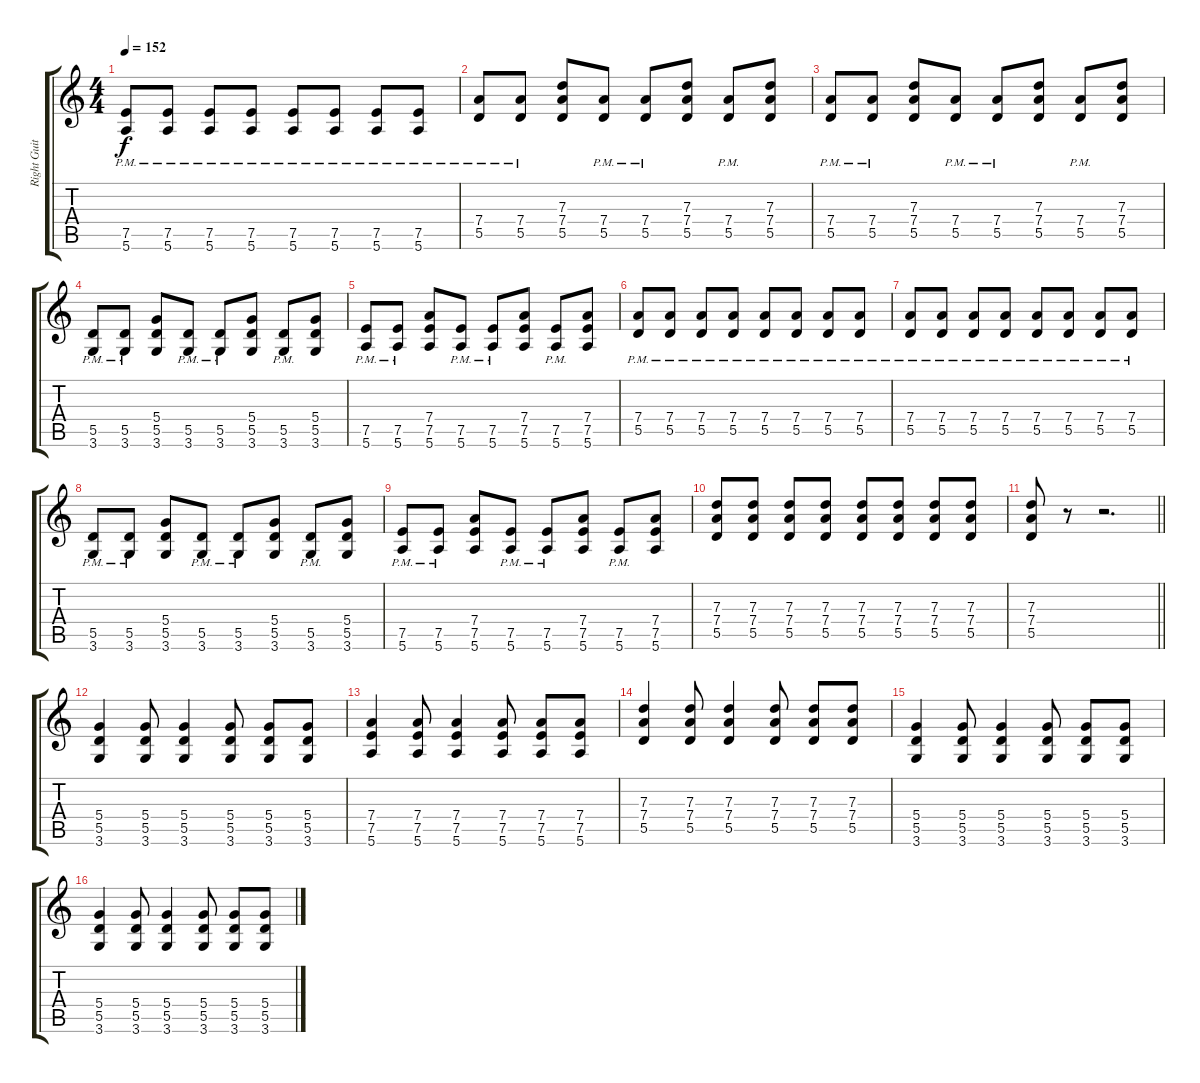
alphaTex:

\track ("Right Guitar" "Right Guit") {instrument overdrivenguitar}
\staff {score tabs}
\tuning (E4 B3 G3 D3 A2 E2) {hide}
\ts (4 4)
\tempo 152
\clef g2
\ks c
(7.5{pm} 5.6{pm}).8{dy f} (7.5{pm} 5.6{pm}).8 (7.5{pm} 5.6{pm}).8 (7.5{pm} 5.6{pm}).8 (7.5{pm} 5.6{pm}).8 (7.5{pm} 5.6{pm}).8 (7.5{pm} 5.6{pm}).8 (7.5{pm} 5.6).8 |
(7.4{pm} 5.5{pm}).8 (7.4{pm} 5.5{pm}).8 (7.3 7.4 5.5).8 (7.4{pm} 5.5{pm}).8 (7.4{pm} 5.5{pm}).8 (7.3 7.4 5.5).8 (7.4{pm} 5.5{pm}).8 (7.3 7.4 5.5).8 |
(7.4{pm} 5.5{pm}).8 (7.4{pm} 5.5{pm}).8 (7.3 7.4 5.5).8 (7.4{pm} 5.5{pm}).8 (7.4{pm} 5.5{pm}).8 (7.3 7.4 5.5).8 (7.4{pm} 5.5{pm}).8 (7.3 7.4 5.5).8 |
(5.5{pm} 3.6{pm}).8 (5.5{pm} 3.6{pm}).8 (5.4 5.5 3.6).8 (5.5{pm} 3.6{pm}).8 (5.5{pm} 3.6{pm}).8 (5.4 5.5 3.6).8 (5.5{pm} 3.6{pm}).8 (5.4 5.5 3.6).8 |
(7.5{pm} 5.6{pm}).8 (7.5{pm} 5.6{pm}).8 (7.4 7.5 5.6).8 (7.5{pm} 5.6{pm}).8 (7.5{pm} 5.6{pm}).8 (7.4 7.5 5.6).8 (7.5{pm} 5.6{pm}).8 (7.4 7.5 5.6).8 |
(7.4{pm} 5.5{pm}).8 (7.4{pm} 5.5{pm}).8 (7.4{pm} 5.5{pm}).8 (7.4{pm} 5.5{pm}).8 (7.4{pm} 5.5{pm}).8 (7.4{pm} 5.5{pm}).8 (7.4{pm} 5.5{pm}).8 (7.4{pm} 5.5{pm}).8 |
(7.4{pm} 5.5{pm}).8 (7.4{pm} 5.5{pm}).8 (7.4{pm} 5.5{pm}).8 (7.4{pm} 5.5{pm}).8 (7.4{pm} 5.5{pm}).8 (7.4{pm} 5.5{pm}).8 (7.4{pm} 5.5{pm}).8 (7.4{pm} 5.5{pm}).8 |
(5.5{pm} 3.6{pm}).8 (5.5{pm} 3.6{pm}).8 (5.4 5.5 3.6).8 (5.5{pm} 3.6{pm}).8 (5.5{pm} 3.6{pm}).8 (5.4 5.5 3.6).8 (5.5{pm} 3.6{pm}).8 (5.4 5.5 3.6).8 |
(7.5{pm} 5.6{pm}).8 (7.5{pm} 5.6{pm}).8 (7.4 7.5 5.6).8 (7.5{pm} 5.6{pm}).8 (7.5{pm} 5.6{pm}).8 (7.4 7.5 5.6).8 (7.5{pm} 5.6{pm}).8 (7.4 7.5 5.6).8 |
(7.3 7.4 5.5).8 (7.3 7.4 5.5).8 (7.3 7.4 5.5).8 (7.3 7.4 5.5).8 (7.3 7.4 5.5).8 (7.3 7.4 5.5).8 (7.3 7.4 5.5).8 (7.3 7.4 5.5).8 |
\barLineRight lightlight
(7.3 7.4 5.5).8 r.8 r.2{d} |
(5.4 5.5 3.6).4 (5.4 5.5 3.6).8 (5.4 5.5 3.6).4 (5.4 5.5 3.6).8 (5.4 5.5 3.6).8 (5.4 5.5 3.6).8 |
(7.4 7.5 5.6).4 (7.4 7.5 5.6).8 (7.4 7.5 5.6).4 (7.4 7.5 5.6).8 (7.4 7.5 5.6).8 (7.4 7.5 5.6).8 |
(7.3 7.4 5.5).4 (7.3 7.4 5.5).8 (7.3 7.4 5.5).4 (7.3 7.4 5.5).8 (7.3 7.4 5.5).8 (7.3 7.4 5.5).8 |
(5.4 5.5 3.6).4 (5.4 5.5 3.6).8 (5.4 5.5 3.6).4 (5.4 5.5 3.6).8 (5.4 5.5 3.6).8 (5.4 5.5 3.6).8 |
(5.4 5.5 3.6).4 (5.4 5.5 3.6).8 (5.4 5.5 3.6).4 (5.4 5.5 3.6).8 (5.4 5.5 3.6).8 (5.4 5.5 3.6).8
